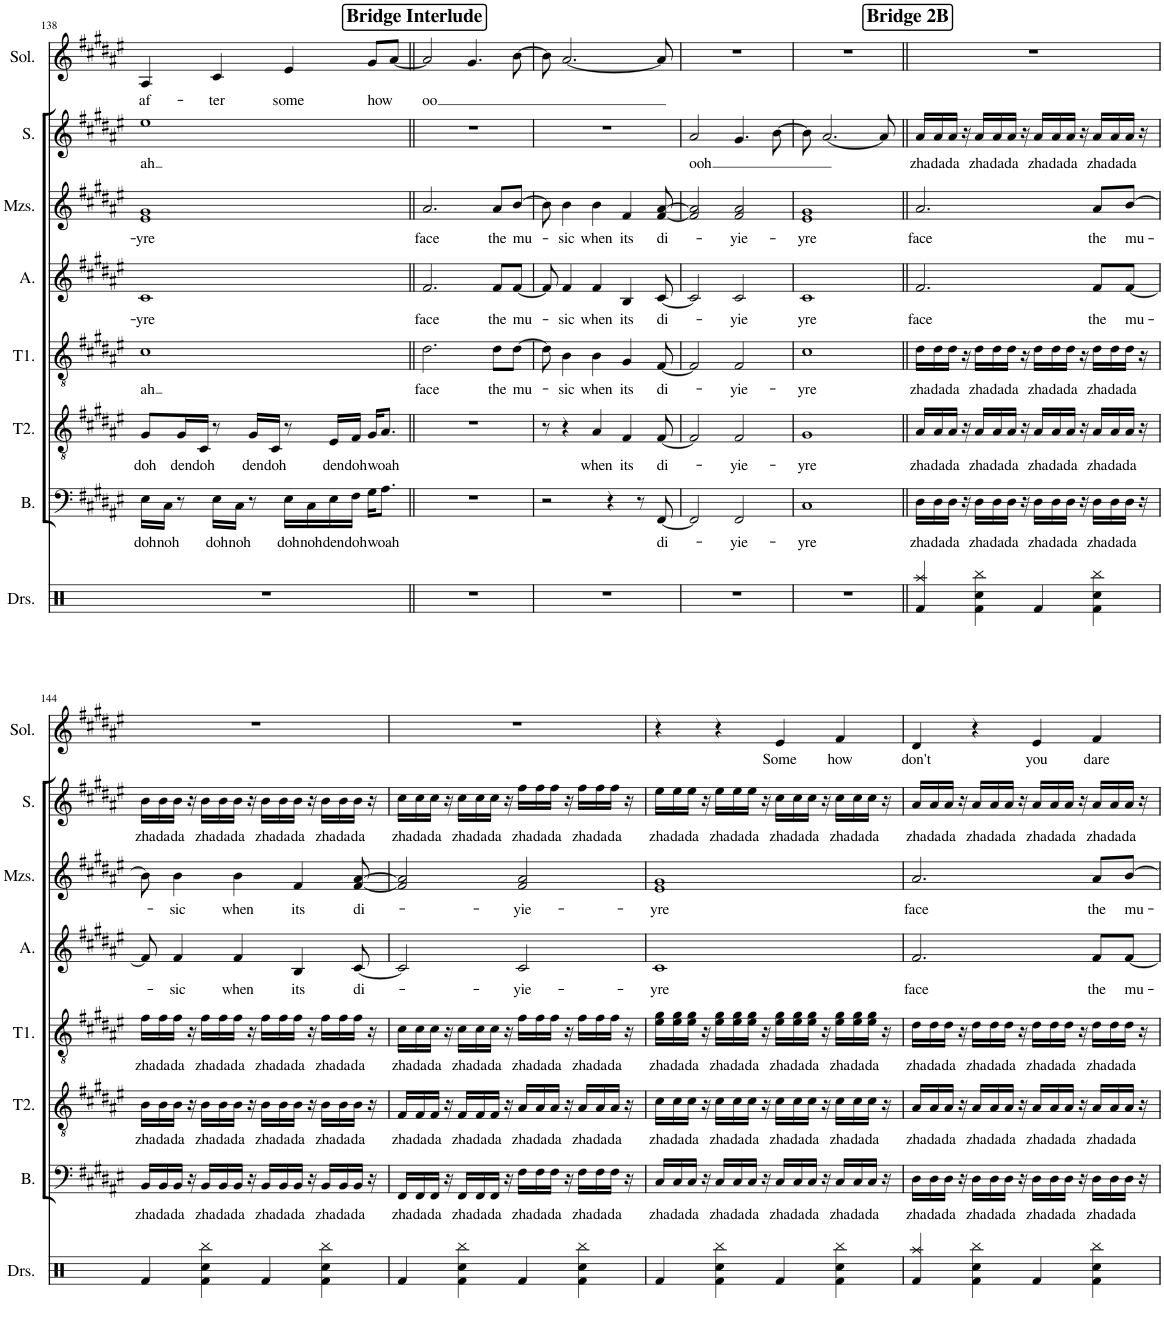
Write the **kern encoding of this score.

**kern	**text	**kern	**text	**kern	**text	**kern	**text	**kern	**text	**kern	**text	**kern	**text
*part7	*part7	*part6	*part6	*part5	*part5	*part4	*part4	*part3	*part3	*part2	*part2	*part1	*part1
*staff7	*staff7	*staff6	*staff6	*staff5	*staff5	*staff4	*staff4	*staff3	*staff3	*staff2	*staff2	*staff1	*staff1
*I"Bass	*	*I"Tenor 2	*	*I"Tenor 1	*	*I"Alto	*	*I"Mezzo	*	*I"Soprano	*	*I"Solo	*
*I'B.	*	*I'T2.	*	*I'T1.	*	*I'A.	*	*	*	*I'S.	*	*I'Sol.	*
!!LO:PB:g=z
*clefF4	*	*clefGv2	*	*clefGv2	*	*clefG2	*	*clefG2	*	*clefG2	*	*clefG2	*
*k[f#c#g#d#a#e#]	*	*k[f#c#g#d#a#e#]	*	*k[f#c#g#d#a#e#]	*	*k[f#c#g#d#a#e#]	*	*k[f#c#g#d#a#e#]	*	*k[f#c#g#d#a#e#]	*	*k[f#c#g#d#a#e#]	*
*M4/4	*	*M4/4	*	*M4/4	*	*M4/4	*	*M4/4	*	*M4/4	*	*M4/4	*
=138	=138	=138	=138	=138	=138	=138	=138	=138	=138	=138	=138	=138	=138
!	!LO:LY:b	!	!LO:LY:b	!	!LO:LY:b	!	!LO:LY:b	!	!LO:LY:b	!	!LO:LY:b	!	!LO:LY:b
16E#\LL	doh	8G#/L	doh	1c#	ah	1c#	-yre	1e# 1g#	-yre	1ee#	ah	4A#/	af-
!	!LO:LY:b	!	!	!	!	!	!	!	!	!	!	!	!
16C#\JJ	noh	.	.	.	.	.	.	.	.	.	.	.	.
!	!	!	!LO:LY:b	!	!	!	!	!	!	!	!	!	!
8r	.	16G#/L	den	.	.	.	.	.	.	.	.	.	.
!	!	!	!LO:LY:b	!	!	!	!	!	!	!	!	!	!
.	.	16C#/JJ	doh	.	.	.	.	.	.	.	.	.	.
!	!LO:LY:b	!	!	!	!	!	!	!	!	!	!	!	!LO:LY:b
16E#\LL	doh	8r	.	.	.	.	.	.	.	.	.	4c#/	-ter
!	!LO:LY:b	!	!	!	!	!	!	!	!	!	!	!	!
16C#\JJ	noh	.	.	.	.	.	.	.	.	.	.	.	.
!	!	!	!LO:LY:b	!	!	!	!	!	!	!	!	!	!
8r	.	16G#/LL	den	.	.	.	.	.	.	.	.	.	.
!	!	!	!LO:LY:b	!	!	!	!	!	!	!	!	!	!
.	.	16C#/JJ	doh	.	.	.	.	.	.	.	.	.	.
!	!LO:LY:b	!	!	!	!	!	!	!	!	!	!	!	!LO:LY:b
16E#\LL	doh	8r	.	.	.	.	.	.	.	.	.	4e#/	some
!	!LO:LY:b	!	!	!	!	!	!	!	!	!	!	!	!
16C#\	noh	.	.	.	.	.	.	.	.	.	.	.	.
!	!LO:LY:b	!	!LO:LY:b	!	!	!	!	!	!	!	!	!	!
16E#\	den	16E#/LL	den	.	.	.	.	.	.	.	.	.	.
!	!LO:LY:b	!	!LO:LY:b	!	!	!	!	!	!	!	!	!	!
16F#\JJ	doh	16F#/JJ	doh	.	.	.	.	.	.	.	.	.	.
!	!LO:LY:b	!	!LO:LY:b	!	!	!	!	!	!	!	!	!	!LO:LY:b
16G#\KL	woah	16G#/KL	woah	.	.	.	.	.	.	.	.	8g#/L	how
8.A#\J	.	8.A#/J	.	.	.	.	.	.	.	.	.	.	.
.	.	.	.	.	.	.	.	.	.	.	.	[8a#/J	.
!!LO:REH:place=s1:a:B:cj:fs=14:t=Bridge Interlude
=139||	=139||	=139||	=139||	=139||	=139||	=139||	=139||	=139||	=139||	=139||	=139||	=139||	=139||
!	!	!	!	!	!LO:LY:b	!	!LO:LY:b	!	!LO:LY:b	!	!	!	!LO:LY:b
1r	.	1r	.	2.d#\	face	2.f#/	face	2.a#/	face	1r	.	2a#/]	oo
.	.	.	.	.	.	.	.	.	.	.	.	4.g#/	.
!	!	!	!	!	!LO:LY:b	!	!LO:LY:b	!	!LO:LY:b	!	!	!	!
.	.	.	.	8d#\L	the	8f#/L	the	8a#/L	the	.	.	.	.
!	!	!	!	!	!LO:LY:b	!	!LO:LY:b	!	!LO:LY:b	!	!	!	!
.	.	.	.	[8d#\J	mu-	[8f#/J	mu-	[8b/J	mu-	.	.	[8b\	.
=140	=140	=140	=140	=140	=140	=140	=140	=140	=140	=140	=140	=140	=140
2r	.	8r	.	8d#\]	.	8f#/]	.	8b\]	.	1r	.	8b\]	.
!	!	!	!	!	!LO:LY:b	!	!LO:LY:b	!	!LO:LY:b	!	!	!	!
.	.	4r	.	4B\	-sic	4f#/	-sic	4b\	-sic	.	.	[2.a#/	.
!	!	!	!LO:LY:b	!	!LO:LY:b	!	!LO:LY:b	!	!LO:LY:b	!	!	!	!
.	.	4A#/	when	4B\	when	4f#/	when	4b\	when	.	.	.	.
4r	.	.	.	.	.	.	.	.	.	.	.	.	.
!	!	!	!LO:LY:b	!	!LO:LY:b	!	!LO:LY:b	!	!LO:LY:b	!	!	!	!
.	.	4F#/	its	4G#/	its	4B/	its	4f#/	its	.	.	.	.
8r	.	.	.	.	.	.	.	.	.	.	.	.	.
!	!LO:LY:b	!	!LO:LY:b	!	!LO:LY:b	!	!LO:LY:b	!	!LO:LY:b	!	!	!	!
[8FF#/	di-	[8F#/	di-	[8F#/	di-	[8c#/	di-	[8f#/ [8a#/	di-	.	.	8a#/]	.
=141	=141	=141	=141	=141	=141	=141	=141	=141	=141	=141	=141	=141	=141
!	!	!	!	!	!	!	!	!	!	!	!LO:LY:b	!	!
2FF#/]	.	2F#/]	.	2F#/]	.	2c#/]	.	2f#/] 2a#/]	.	2a#/	ooh	1r	.
!	!LO:LY:b	!	!LO:LY:b	!	!LO:LY:b	!	!LO:LY:b	!	!LO:LY:b	!	!	!	!
2FF#/	-yie-	2F#/	-yie-	2F#/	-yie-	2c#/	-yie	2f#/ 2a#/	-yie-	4.g#/	.	.	.
.	.	.	.	.	.	.	.	.	.	[8b\	.	.	.
=142	=142	=142	=142	=142	=142	=142	=142	=142	=142	=142	=142	=142	=142
!	!LO:LY:b	!	!LO:LY:b	!	!LO:LY:b	!	!LO:LY:b	!	!LO:LY:b	!	!	!	!
1C#	-yre	1G#	-yre	1c#	-yre	1c#	yre	1e# 1g#	-yre	8b\]	.	1r	.
.	.	.	.	.	.	.	.	.	.	[2.a#/	.	.	.
.	.	.	.	.	.	.	.	.	.	8a#/]	.	.	.
!!LO:REH:place=s1:a:B:cj:fs=14:t=Bridge 2B
=143||	=143||	=143||	=143||	=143||	=143||	=143||	=143||	=143||	=143||	=143||	=143||	=143||	=143||
!	!LO:LY:b	!	!LO:LY:b	!	!LO:LY:b	!	!LO:LY:b	!	!LO:LY:b	!	!LO:LY:b	!	!
16D#\LL	zha	16A#/LL	zha	16d#\LL	zha	2.f#/	face	2.a#/	face	16a#/LL	zha	1r	.
!	!LO:LY:b	!	!LO:LY:b	!	!LO:LY:b	!	!	!	!	!	!LO:LY:b	!	!
16D#\	da	16A#/	da	16d#\	da	.	.	.	.	16a#/	da	.	.
!	!LO:LY:b	!	!LO:LY:b	!	!LO:LY:b	!	!	!	!	!	!LO:LY:b	!	!
16D#\JJ	da	16A#/JJ	da	16d#\JJ	da	.	.	.	.	16a#/JJ	da	.	.
16r	.	16r	.	16r	.	.	.	.	.	16r	.	.	.
!	!LO:LY:b	!	!LO:LY:b	!	!LO:LY:b	!	!	!	!	!	!LO:LY:b	!	!
16D#\LL	zha	16A#/LL	zha	16d#\LL	zha	.	.	.	.	16a#/LL	zha	.	.
!	!LO:LY:b	!	!LO:LY:b	!	!LO:LY:b	!	!	!	!	!	!LO:LY:b	!	!
16D#\	da	16A#/	da	16d#\	da	.	.	.	.	16a#/	da	.	.
!	!LO:LY:b	!	!LO:LY:b	!	!LO:LY:b	!	!	!	!	!	!LO:LY:b	!	!
16D#\JJ	da	16A#/JJ	da	16d#\JJ	da	.	.	.	.	16a#/JJ	da	.	.
16r	.	16r	.	16r	.	.	.	.	.	16r	.	.	.
!	!LO:LY:b	!	!LO:LY:b	!	!LO:LY:b	!	!	!	!	!	!LO:LY:b	!	!
16D#\LL	zha	16A#/LL	zha	16d#\LL	zha	.	.	.	.	16a#/LL	zha	.	.
!	!LO:LY:b	!	!LO:LY:b	!	!LO:LY:b	!	!	!	!	!	!LO:LY:b	!	!
16D#\	da	16A#/	da	16d#\	da	.	.	.	.	16a#/	da	.	.
!	!LO:LY:b	!	!LO:LY:b	!	!LO:LY:b	!	!	!	!	!	!LO:LY:b	!	!
16D#\JJ	da	16A#/JJ	da	16d#\JJ	da	.	.	.	.	16a#/JJ	da	.	.
16r	.	16r	.	16r	.	.	.	.	.	16r	.	.	.
!	!LO:LY:b	!	!LO:LY:b	!	!LO:LY:b	!	!LO:LY:b	!	!LO:LY:b	!	!LO:LY:b	!	!
16D#\LL	zha	16A#/LL	zha	16d#\LL	zha	8f#/L	the	8a#/L	the	16a#/LL	zha	.	.
!	!LO:LY:b	!	!LO:LY:b	!	!LO:LY:b	!	!	!	!	!	!LO:LY:b	!	!
16D#\	da	16A#/	da	16d#\	da	.	.	.	.	16a#/	da	.	.
!	!LO:LY:b	!	!LO:LY:b	!	!LO:LY:b	!	!LO:LY:b	!	!LO:LY:b	!	!LO:LY:b	!	!
16D#\JJ	da	16A#/JJ	da	16d#\JJ	da	[8f#/J	mu-	[8b/J	mu-	16a#/JJ	da	.	.
16r	.	16r	.	16r	.	.	.	.	.	16r	.	.	.
!!LO:LB:g=z
=144	=144	=144	=144	=144	=144	=144	=144	=144	=144	=144	=144	=144	=144
!	!LO:LY:b	!	!LO:LY:b	!	!LO:LY:b	!	!	!	!	!	!LO:LY:b	!	!
16BB/LL	zha	16B\LL	zha	16f#\LL	zha	8f#/]	.	8b\]	.	16b\LL	zha	1r	.
!	!LO:LY:b	!	!LO:LY:b	!	!LO:LY:b	!	!	!	!	!	!LO:LY:b	!	!
16BB/	da	16B\	da	16f#\	da	.	.	.	.	16b\	da	.	.
!	!LO:LY:b	!	!LO:LY:b	!	!LO:LY:b	!	!LO:LY:b	!	!LO:LY:b	!	!LO:LY:b	!	!
16BB/JJ	da	16B\JJ	da	16f#\JJ	da	4f#/	-sic	4b\	-sic	16b\JJ	da	.	.
16r	.	16r	.	16r	.	.	.	.	.	16r	.	.	.
!	!LO:LY:b	!	!LO:LY:b	!	!LO:LY:b	!	!	!	!	!	!LO:LY:b	!	!
16BB/LL	zha	16B\LL	zha	16f#\LL	zha	.	.	.	.	16b\LL	zha	.	.
!	!LO:LY:b	!	!LO:LY:b	!	!LO:LY:b	!	!	!	!	!	!LO:LY:b	!	!
16BB/	da	16B\	da	16f#\	da	.	.	.	.	16b\	da	.	.
!	!LO:LY:b	!	!LO:LY:b	!	!LO:LY:b	!	!LO:LY:b	!	!LO:LY:b	!	!LO:LY:b	!	!
16BB/JJ	da	16B\JJ	da	16f#\JJ	da	4f#/	when	4b\	when	16b\JJ	da	.	.
16r	.	16r	.	16r	.	.	.	.	.	16r	.	.	.
!	!LO:LY:b	!	!LO:LY:b	!	!LO:LY:b	!	!	!	!	!	!LO:LY:b	!	!
16BB/LL	zha	16B\LL	zha	16f#\LL	zha	.	.	.	.	16b\LL	zha	.	.
!	!LO:LY:b	!	!LO:LY:b	!	!LO:LY:b	!	!	!	!	!	!LO:LY:b	!	!
16BB/	da	16B\	da	16f#\	da	.	.	.	.	16b\	da	.	.
!	!LO:LY:b	!	!LO:LY:b	!	!LO:LY:b	!	!LO:LY:b	!	!LO:LY:b	!	!LO:LY:b	!	!
16BB/JJ	da	16B\JJ	da	16f#\JJ	da	4B/	its	4f#/	its	16b\JJ	da	.	.
16r	.	16r	.	16r	.	.	.	.	.	16r	.	.	.
!	!LO:LY:b	!	!LO:LY:b	!	!LO:LY:b	!	!	!	!	!	!LO:LY:b	!	!
16BB/LL	zha	16B\LL	zha	16f#\LL	zha	.	.	.	.	16b\LL	zha	.	.
!	!LO:LY:b	!	!LO:LY:b	!	!LO:LY:b	!	!	!	!	!	!LO:LY:b	!	!
16BB/	da	16B\	da	16f#\	da	.	.	.	.	16b\	da	.	.
!	!LO:LY:b	!	!LO:LY:b	!	!LO:LY:b	!	!LO:LY:b	!	!LO:LY:b	!	!LO:LY:b	!	!
16BB/JJ	da	16B\JJ	da	16f#\JJ	da	[8c#/	di-	[8f#/ [8a#/	di-	16b\JJ	da	.	.
16r	.	16r	.	16r	.	.	.	.	.	16r	.	.	.
=145	=145	=145	=145	=145	=145	=145	=145	=145	=145	=145	=145	=145	=145
!	!LO:LY:b	!	!LO:LY:b	!	!LO:LY:b	!	!	!	!	!	!LO:LY:b	!	!
16FF#/LL	zha	16F#/LL	zha	16c#\LL	zha	2c#/]	.	2f#/] 2a#/]	.	16cc#\LL	zha	1r	.
!	!LO:LY:b	!	!LO:LY:b	!	!LO:LY:b	!	!	!	!	!	!LO:LY:b	!	!
16FF#/	da	16F#/	da	16c#\	da	.	.	.	.	16cc#\	da	.	.
!	!LO:LY:b	!	!LO:LY:b	!	!LO:LY:b	!	!	!	!	!	!LO:LY:b	!	!
16FF#/JJ	da	16F#/JJ	da	16c#\JJ	da	.	.	.	.	16cc#\JJ	da	.	.
16r	.	16r	.	16r	.	.	.	.	.	16r	.	.	.
!	!LO:LY:b	!	!LO:LY:b	!	!LO:LY:b	!	!	!	!	!	!LO:LY:b	!	!
16FF#/LL	zha	16F#/LL	zha	16c#\LL	zha	.	.	.	.	16cc#\LL	zha	.	.
!	!LO:LY:b	!	!LO:LY:b	!	!LO:LY:b	!	!	!	!	!	!LO:LY:b	!	!
16FF#/	da	16F#/	da	16c#\	da	.	.	.	.	16cc#\	da	.	.
!	!LO:LY:b	!	!LO:LY:b	!	!LO:LY:b	!	!	!	!	!	!LO:LY:b	!	!
16FF#/JJ	da	16F#/JJ	da	16c#\JJ	da	.	.	.	.	16cc#\JJ	da	.	.
16r	.	16r	.	16r	.	.	.	.	.	16r	.	.	.
!	!LO:LY:b	!	!LO:LY:b	!	!LO:LY:b	!	!LO:LY:b	!	!LO:LY:b	!	!LO:LY:b	!	!
16F#\LL	zha	16A#/LL	zha	16f#\LL	zha	2c#/	-yie-	2f#/ 2a#/	-yie-	16ff#\LL	zha	.	.
!	!LO:LY:b	!	!LO:LY:b	!	!LO:LY:b	!	!	!	!	!	!LO:LY:b	!	!
16F#\	da	16A#/	da	16f#\	da	.	.	.	.	16ff#\	da	.	.
!	!LO:LY:b	!	!LO:LY:b	!	!LO:LY:b	!	!	!	!	!	!LO:LY:b	!	!
16F#\JJ	da	16A#/JJ	da	16f#\JJ	da	.	.	.	.	16ff#\JJ	da	.	.
16r	.	16r	.	16r	.	.	.	.	.	16r	.	.	.
!	!LO:LY:b	!	!LO:LY:b	!	!LO:LY:b	!	!	!	!	!	!LO:LY:b	!	!
16F#\LL	zha	16A#/LL	zha	16f#\LL	zha	.	.	.	.	16ff#\LL	zha	.	.
!	!LO:LY:b	!	!LO:LY:b	!	!LO:LY:b	!	!	!	!	!	!LO:LY:b	!	!
16F#\	da	16A#/	da	16f#\	da	.	.	.	.	16ff#\	da	.	.
!	!LO:LY:b	!	!LO:LY:b	!	!LO:LY:b	!	!	!	!	!	!LO:LY:b	!	!
16F#\JJ	da	16A#/JJ	da	16f#\JJ	da	.	.	.	.	16ff#\JJ	da	.	.
16r	.	16r	.	16r	.	.	.	.	.	16r	.	.	.
=146	=146	=146	=146	=146	=146	=146	=146	=146	=146	=146	=146	=146	=146
!	!LO:LY:b	!	!LO:LY:b	!	!LO:LY:b	!	!LO:LY:b	!	!LO:LY:b	!	!LO:LY:b	!	!
16C#/LL	zha	16c#\LL	zha	16e#\ 16g#\LL	zha	1c#	-yre	1e# 1g#	-yre	16ee#\LL	zha	4r	.
!	!LO:LY:b	!	!LO:LY:b	!	!LO:LY:b	!	!	!	!	!	!LO:LY:b	!	!
16C#/	da	16c#\	da	16e#\ 16g#\	da	.	.	.	.	16ee#\	da	.	.
!	!LO:LY:b	!	!LO:LY:b	!	!LO:LY:b	!	!	!	!	!	!LO:LY:b	!	!
16C#/JJ	da	16c#\JJ	da	16e#\ 16g#\JJ	da	.	.	.	.	16ee#\JJ	da	.	.
16r	.	16r	.	16r	.	.	.	.	.	16r	.	.	.
!	!LO:LY:b	!	!LO:LY:b	!	!LO:LY:b	!	!	!	!	!	!LO:LY:b	!	!
16C#/LL	zha	16c#\LL	zha	16e#\ 16g#\LL	zha	.	.	.	.	16ee#\LL	zha	4r	.
!	!LO:LY:b	!	!LO:LY:b	!	!LO:LY:b	!	!	!	!	!	!LO:LY:b	!	!
16C#/	da	16c#\	da	16e#\ 16g#\	da	.	.	.	.	16ee#\	da	.	.
!	!LO:LY:b	!	!LO:LY:b	!	!LO:LY:b	!	!	!	!	!	!LO:LY:b	!	!
16C#/JJ	da	16c#\JJ	da	16e#\ 16g#\JJ	da	.	.	.	.	16ee#\JJ	da	.	.
16r	.	16r	.	16r	.	.	.	.	.	16r	.	.	.
!	!LO:LY:b	!	!LO:LY:b	!	!LO:LY:b	!	!	!	!	!	!LO:LY:b	!	!LO:LY:b
16C#/LL	zha	16c#\LL	zha	16e#\ 16g#\LL	zha	.	.	.	.	16cc#\LL	zha	4e#/	Some
!	!LO:LY:b	!	!LO:LY:b	!	!LO:LY:b	!	!	!	!	!	!LO:LY:b	!	!
16C#/	da	16c#\	da	16e#\ 16g#\	da	.	.	.	.	16cc#\	da	.	.
!	!LO:LY:b	!	!LO:LY:b	!	!LO:LY:b	!	!	!	!	!	!LO:LY:b	!	!
16C#/JJ	da	16c#\JJ	da	16e#\ 16g#\JJ	da	.	.	.	.	16cc#\JJ	da	.	.
16r	.	16r	.	16r	.	.	.	.	.	16r	.	.	.
!	!LO:LY:b	!	!LO:LY:b	!	!LO:LY:b	!	!	!	!	!	!LO:LY:b	!	!LO:LY:b
16C#/LL	zha	16c#\LL	zha	16e#\ 16g#\LL	zha	.	.	.	.	16cc#\LL	zha	4f#/	how
!	!LO:LY:b	!	!LO:LY:b	!	!LO:LY:b	!	!	!	!	!	!LO:LY:b	!	!
16C#/	da	16c#\	da	16e#\ 16g#\	da	.	.	.	.	16cc#\	da	.	.
!	!LO:LY:b	!	!LO:LY:b	!	!LO:LY:b	!	!	!	!	!	!LO:LY:b	!	!
16C#/JJ	da	16c#\JJ	da	16e#\ 16g#\JJ	da	.	.	.	.	16cc#\JJ	da	.	.
16r	.	16r	.	16r	.	.	.	.	.	16r	.	.	.
=147	=147	=147	=147	=147	=147	=147	=147	=147	=147	=147	=147	=147	=147
!	!LO:LY:b	!	!LO:LY:b	!	!LO:LY:b	!	!LO:LY:b	!	!LO:LY:b	!	!LO:LY:b	!	!LO:LY:b
16D#\LL	zha	16A#/LL	zha	16d#\LL	zha	2.f#/	face	2.a#/	face	16a#/LL	zha	4d#/	don't
!	!LO:LY:b	!	!LO:LY:b	!	!LO:LY:b	!	!	!	!	!	!LO:LY:b	!	!
16D#\	da	16A#/	da	16d#\	da	.	.	.	.	16a#/	da	.	.
!	!LO:LY:b	!	!LO:LY:b	!	!LO:LY:b	!	!	!	!	!	!LO:LY:b	!	!
16D#\JJ	da	16A#/JJ	da	16d#\JJ	da	.	.	.	.	16a#/JJ	da	.	.
16r	.	16r	.	16r	.	.	.	.	.	16r	.	.	.
!	!LO:LY:b	!	!LO:LY:b	!	!LO:LY:b	!	!	!	!	!	!LO:LY:b	!	!
16D#\LL	zha	16A#/LL	zha	16d#\LL	zha	.	.	.	.	16a#/LL	zha	4r	.
!	!LO:LY:b	!	!LO:LY:b	!	!LO:LY:b	!	!	!	!	!	!LO:LY:b	!	!
16D#\	da	16A#/	da	16d#\	da	.	.	.	.	16a#/	da	.	.
!	!LO:LY:b	!	!LO:LY:b	!	!LO:LY:b	!	!	!	!	!	!LO:LY:b	!	!
16D#\JJ	da	16A#/JJ	da	16d#\JJ	da	.	.	.	.	16a#/JJ	da	.	.
16r	.	16r	.	16r	.	.	.	.	.	16r	.	.	.
!	!LO:LY:b	!	!LO:LY:b	!	!LO:LY:b	!	!	!	!	!	!LO:LY:b	!	!LO:LY:b
16D#\LL	zha	16A#/LL	zha	16d#\LL	zha	.	.	.	.	16a#/LL	zha	4e#/	you
!	!LO:LY:b	!	!LO:LY:b	!	!LO:LY:b	!	!	!	!	!	!LO:LY:b	!	!
16D#\	da	16A#/	da	16d#\	da	.	.	.	.	16a#/	da	.	.
!	!LO:LY:b	!	!LO:LY:b	!	!LO:LY:b	!	!	!	!	!	!LO:LY:b	!	!
16D#\JJ	da	16A#/JJ	da	16d#\JJ	da	.	.	.	.	16a#/JJ	da	.	.
16r	.	16r	.	16r	.	.	.	.	.	16r	.	.	.
!	!LO:LY:b	!	!LO:LY:b	!	!LO:LY:b	!	!LO:LY:b	!	!LO:LY:b	!	!LO:LY:b	!	!LO:LY:b
16D#\LL	zha	16A#/LL	zha	16d#\LL	zha	8f#/L	the	8a#/L	the	16a#/LL	zha	4f#/	dare
!	!LO:LY:b	!	!LO:LY:b	!	!LO:LY:b	!	!	!	!	!	!LO:LY:b	!	!
16D#\	da	16A#/	da	16d#\	da	.	.	.	.	16a#/	da	.	.
!	!LO:LY:b	!	!LO:LY:b	!	!LO:LY:b	!	!LO:LY:b	!	!LO:LY:b	!	!LO:LY:b	!	!
16D#\JJ	da	16A#/JJ	da	16d#\JJ	da	[8f#/J	mu-	[8b/J	mu-	16a#/JJ	da	.	.
16r	.	16r	.	16r	.	.	.	.	.	16r	.	.	.
=	=	=	=	=	=	=	=	=	=	=	=	=	=
*-	*-	*-	*-	*-	*-	*-	*-	*-	*-	*-	*-	*-	*-
